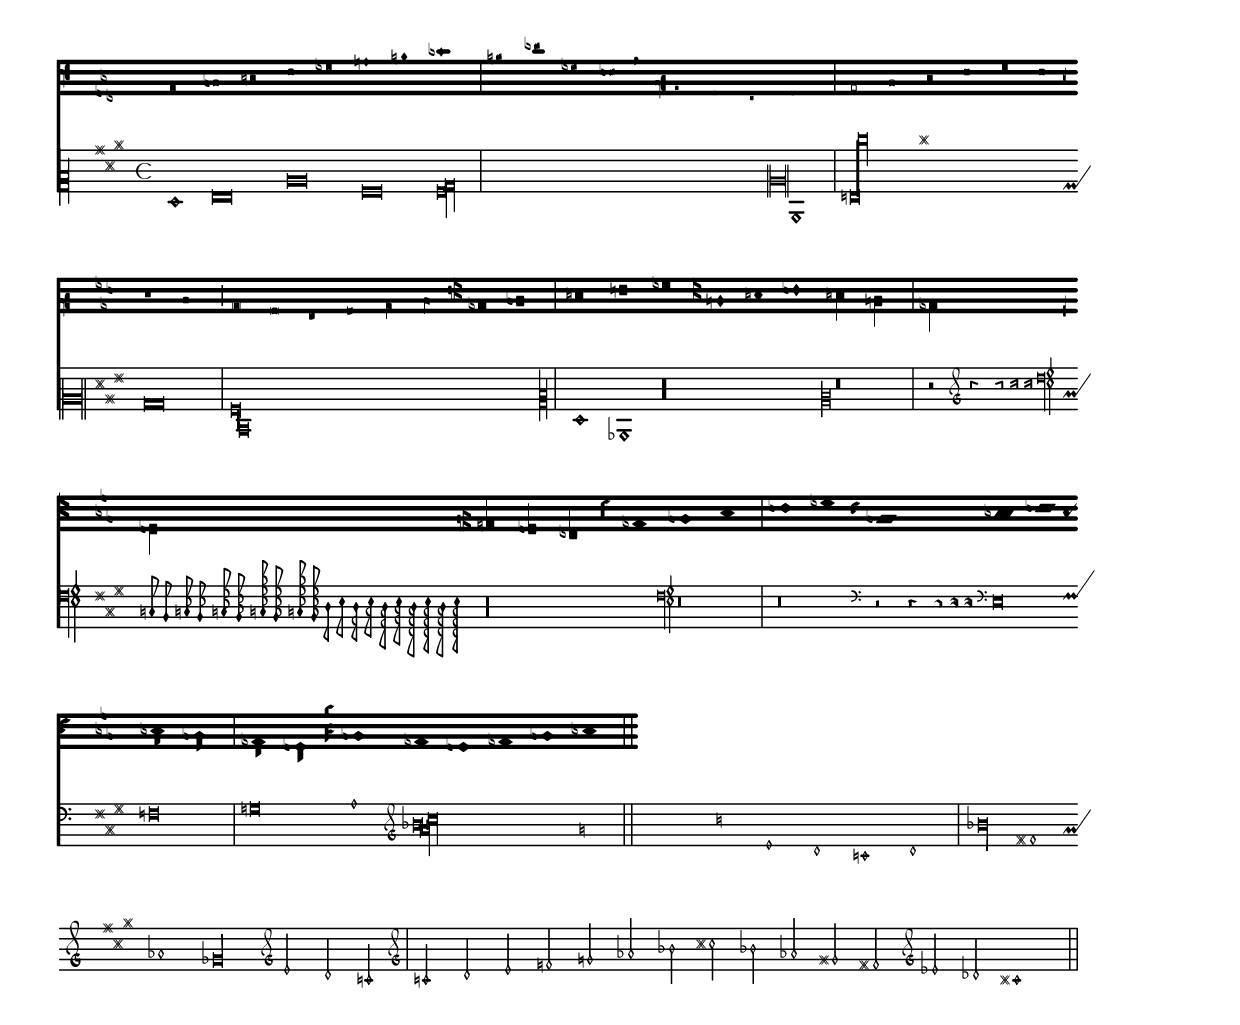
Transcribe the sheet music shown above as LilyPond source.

%% DO NOT EDIT this file manually; it is automatically
%% generated from LSR http://lsr.dsi.unimi.it
%% Make any changes in LSR itself, or in Documentation/snippets/new/ ,
%% and then run scripts/auxiliar/makelsr.py
%%
%% This file is in the public domain.
\version "2.14.0"

\header {
  lsrtags = "ancient-notation"

%% Translation of GIT committish: 70f5f30161f7b804a681cd080274bfcdc9f4fe8c
  texidoces = "
Aquí se muestran muchos de (¿o quizá todos?) los símbolos que
están contemplados por la capacidad de LilyPond para la música
antigua.
"

  doctitlees = "Tipografía de música antigua"


%% Translation of GIT committish: 9a65042d49324f2e3dff18c4b0858def81232eea
  texidocfr ="
Voici comment graver la plupart, sinon tous les symboles que
LilyPond prend en charge en matière de musique ancienne.

"
  doctitlefr = "Gravure de musique ancienne"

  texidoc = "
Shown here are many (all?) of the symbols that are included in
LilyPond's support for ancient notation.



"
  doctitle = "Ancient fonts"
} % begin verbatim

upperStaff = \new VaticanaStaff = "upperStaff" <<
  \context VaticanaVoice <<
    \transpose c c {

      \override NoteHead #'style = #'vaticana.punctum
      \key es \major
      \clef "vaticana-fa2"
      c1 des e f ges

      \override NoteHead #'style = #'vaticana.inclinatum
      a! b ces'
      \bar "|"
      % \break % 1 (8*1)

      \override NoteHead #'style = #'vaticana.quilisma
      b! des'! ges! fes!
      \breathe
      \clef "vaticana-fa1"
      \override NoteHead #'style = #'vaticana.plica
      es d
      \override NoteHead #'style = #'vaticana.reverse.plica
      c d
      \bar "|"
      % \break %2 (8*1)

      \override NoteHead #'style = #'vaticana.punctum.cavum
      es f
      \override NoteHead #'style = #'vaticana.lpes
      g as
      \override NoteHead #'style = #'vaticana.upes
      bes as
      \override NoteHead #'style = #'vaticana.vupes
      g f
      \override NoteHead #'style = #'vaticana.linea.punctum
      \once \override Staff.BarLine #'bar-extent = #'(-1 . 1) \bar "|"
      % \break % 3 (8*1)

      es d
      \override NoteHead #'style = #'vaticana.epiphonus
      c d
      \override NoteHead #'style = #'vaticana.cephalicus
      es f

      \override Staff.KeySignature #'glyph-name-alist = #alteration-medicaea-glyph-name-alist
      \override Staff.Accidental #'glyph-name-alist = #alteration-medicaea-glyph-name-alist
      \override Staff.Custos #'style = #'medicaea
      \override NoteHead #'style = #'medicaea.punctum
      \clef "medicaea-fa2"
      ces des
      \bar "|"
      % \break % 4 (8*1)

      e! f! ges
      \clef "medicaea-do2"
      \override NoteHead #'style = #'medicaea.inclinatum
      a! b! ces'
      \override NoteHead #'style = #'medicaea.virga
      b! a!
      \bar "|"
      % \break % 5 (8*1)

      ges fes
      \clef "medicaea-fa1"
      \override NoteHead #'style = #'medicaea.rvirga
      e des ces

      \override Staff.KeySignature #'glyph-name-alist = #alteration-hufnagel-glyph-name-alist
      \override Staff.Accidental #'glyph-name-alist = #alteration-hufnagel-glyph-name-alist
      \override Staff.Custos #'style = #'hufnagel
      \override NoteHead #'style = #'hufnagel.punctum
      \clef "hufnagel-fa2"
      ces des es
      \bar "|"
      % \break % 6 (8*1)

      fes ges
      \clef "hufnagel-do2"
      \override NoteHead #'style = #'hufnagel.lpes
      as! bes! ces'
      \override NoteHead #'style = #'hufnagel.virga
      bes! as!
      \bar "|"
      % \break % 7 (8*1)

      ges! fes!
      \clef "hufnagel-do-fa"
      \override NoteHead #'style = #'hufnagel.punctum
      es! des ces des! es! fes!
      \bar "||"
      % \break % 8 (8*1)

      s32*1
      % \break % 12 (32*1)
    }
  >>
>>

lowerStaff = \new MensuralStaff = "lowerStaff" <<
  \context MensuralVoice <<
    \transpose c c {

      \key a \major
      cis'1 d'\breve gis'\breve e'\breve \[ e'\longa fis'\longa \]
      \set Staff.forceClef = ##t
      \clef "neomensural-c2"
      cis1
      \bar "|"
      % \break % 2 (16*1)

      \[ g\breve dis''\longa \]
      b\breve \[ a\longa d\longa \]
      \clef "petrucci-c2"
      % \break % 4 (16*1)

      fis1 ces1
      \clef "petrucci-c2"
      r\longa
      \set Staff.forceClef = ##t
      \clef "mensural-c2"
      r\breve
      \bar "|"
      % \break % 5 (8*1)

      r2
      \clef "mensural-g"
      r4 r8 r16 r16
      \override NoteHead #'style = #'mensural
      \override Rest #'style = #'mensural
      \clef "petrucci-f"
      c8 b, c16 b, c32 b, c64 b, c64 b,
      d8 e d16 e d32 e d64 e d64 e
      r\longa
      \set Staff.forceClef = ##t
      \clef "petrucci-f"
      r\breve
      \bar "|"
      % \break % 6 (8*1)

      r\breve
      \clef "mensural-f"
      r2 r4 r8 r16 r16

      \set Staff.forceClef = ##t
      \clef "mensural-f"
      e\breve f g a1
      \clef "mensural-g"
      % \break % 7 (8*1)

      \[ bes'!\longa a'!\longa c''!\longa \]
      e'1 d' c' d' \bar "|"
      \bar "|"
      % \break % 9 (16*1)

      bes'!\longa fis'!1 as'!1 ges'!\longa % lig
      \set Staff.forceClef = ##t
      \clef "mensural-g"
      e'2 d' c' \bar "|"
      % \break % 11 (16*1)

      \set Staff.forceClef = ##t
      \clef "petrucci-g"
      c'2 d' e' f'
      \clef "petrucci-g"
      g' as'! bes'! cis''!
      bes'! as'! gis'! fis'!
      \set Staff.forceClef = ##t
      \clef "mensural-g"
      es'! des'! cis'!1 \bar "||"
      % \break % 12 (8*1)
    }
  >>
>>

\paper {
  line-thickness = #(/ staff-space 5.0)
}

\score {
  <<
    \upperStaff
    \lowerStaff
  >>
  \layout {
    indent = 0.0
    line-width = 17.25\cm
    \context {
      \Score
      timing = ##f
    }
    \context {
      \MensuralVoice
      \override NoteHead #'style = #'neomensural
      \override Rest #'style = #'neomensural
      \override Stem #'flag-style = #'mensural
      \override Stem #'thickness = #1.0
    }
    \context {
      \MensuralStaff
      \revert  BarLine #'transparent
      \override KeySignature #'glyph-name-alist = #alteration-mensural-glyph-name-alist
      clefGlyph = #"clefs.petrucci.c2"
    }
    \context {
      \VaticanaStaff
      \revert  BarLine #'transparent
      \override StaffSymbol #'thickness = #2.0
      \override KeySignature #'glyph-name-alist = #alteration-vaticana-glyph-name-alist
      \override Custos #'neutral-position = #4
    }
  }
}

